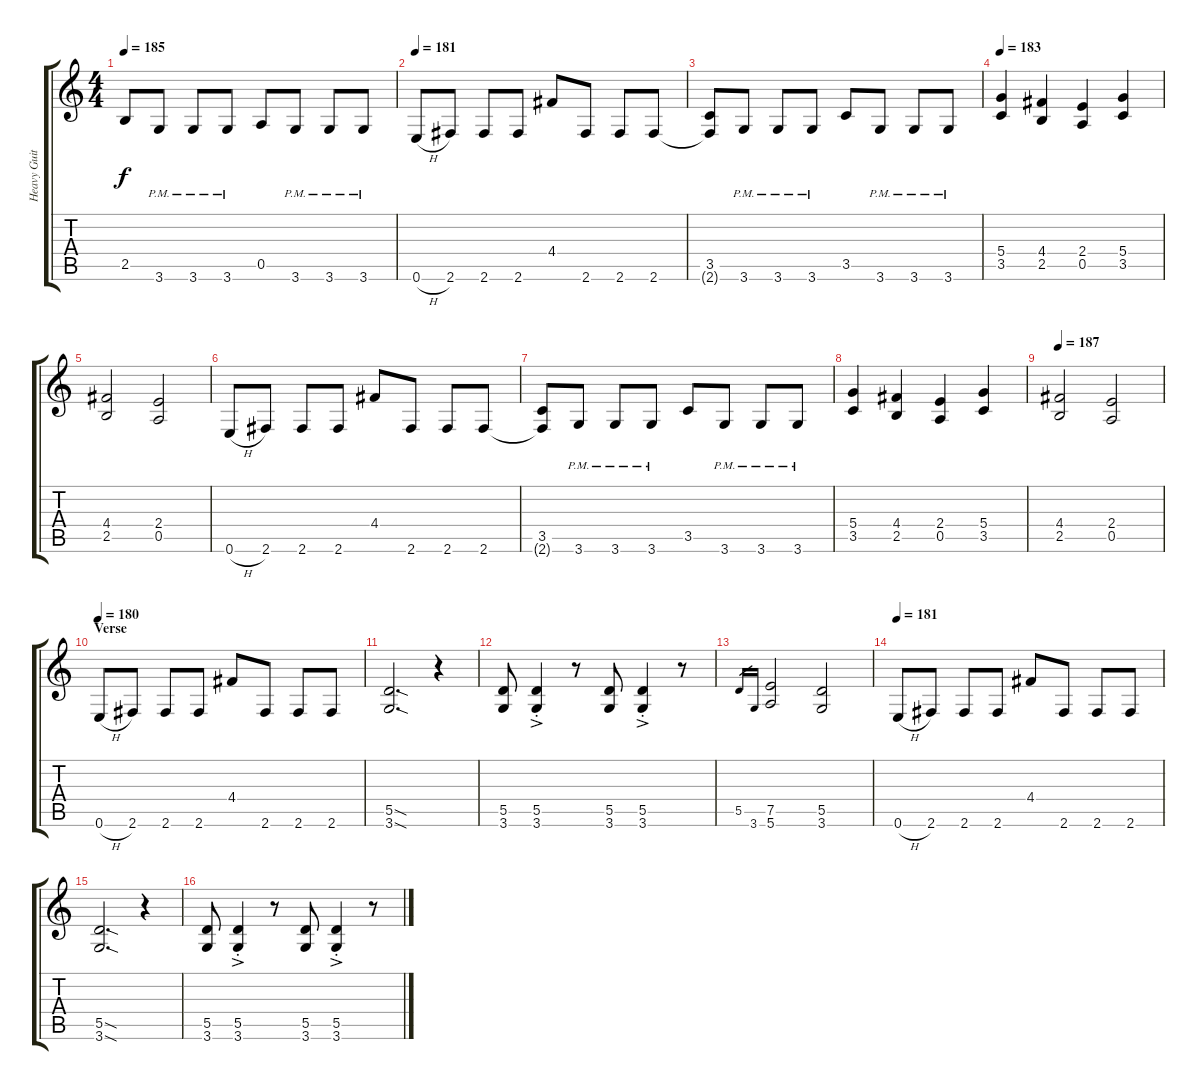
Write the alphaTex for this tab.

\track ("Heavy Guitar Left Channel" "Heavy Guit") {instrument distortionguitar}
\staff {score tabs}
\tuning (E4 B3 G3 D3 A2 E2) {hide}
\ts (4 4)
\tempo 185
\clef g2
\ks c
2.5.8{dy f} 3.6{pm}.8 3.6{pm}.8 3.6{pm}.8 0.5.8 3.6{pm}.8 3.6{pm}.8 3.6{pm}.8 |
\tempo 181
0.6{h}.8 2.6.8 2.6.8 2.6.8 4.4.8 2.6.8 2.6.8 2.6.8 |
(3.5 2.6{t}).8 3.6{pm}.8 3.6{pm}.8 3.6{pm}.8 3.5.8 3.6{pm}.8 3.6{pm}.8 3.6{pm}.8 |
\tempo 183
(5.4 3.5).4 (4.4 2.5).4 (2.4 0.5).4 (5.4 3.5).4 |
(4.4 2.5).2 (2.4 0.5).2 |
0.6{h}.8 2.6.8 2.6.8 2.6.8 4.4.8 2.6.8 2.6.8 2.6.8 |
(3.5 2.6{t}).8 3.6{pm}.8 3.6{pm}.8 3.6{pm}.8 3.5.8 3.6{pm}.8 3.6{pm}.8 3.6{pm}.8 |
(5.4 3.5).4 (4.4 2.5).4 (2.4 0.5).4 (5.4 3.5).4 |
\tempo 187
(4.4 2.5).2 (2.4 0.5).2 |
\section ("" "Verse")
\tempo 180
0.6{h}.8 2.6.8 2.6.8 2.6.8 4.4.8 2.6.8 2.6.8 2.6.8 |
(5.5{sod} 3.6{sod}).2{d} r.4 |
(5.5 3.6).8 (5.5{ac st} 3.6{ac st}).4 r.8 (5.5 3.6).8 (5.5{ac st} 3.6{ac st}).4 r.8 |
5.5.16{gr} 3.6.16{gr} (7.5 5.6).2 (5.5 3.6).2 |
\tempo 181
0.6{h}.8 2.6.8 2.6.8 2.6.8 4.4.8 2.6.8 2.6.8 2.6.8 |
(5.5{sod} 3.6{sod}).2{d} r.4 |
(5.5 3.6).8 (5.5{ac st} 3.6{ac st}).4 r.8 (5.5 3.6).8 (5.5{ac st} 3.6{ac st}).4 r.8
